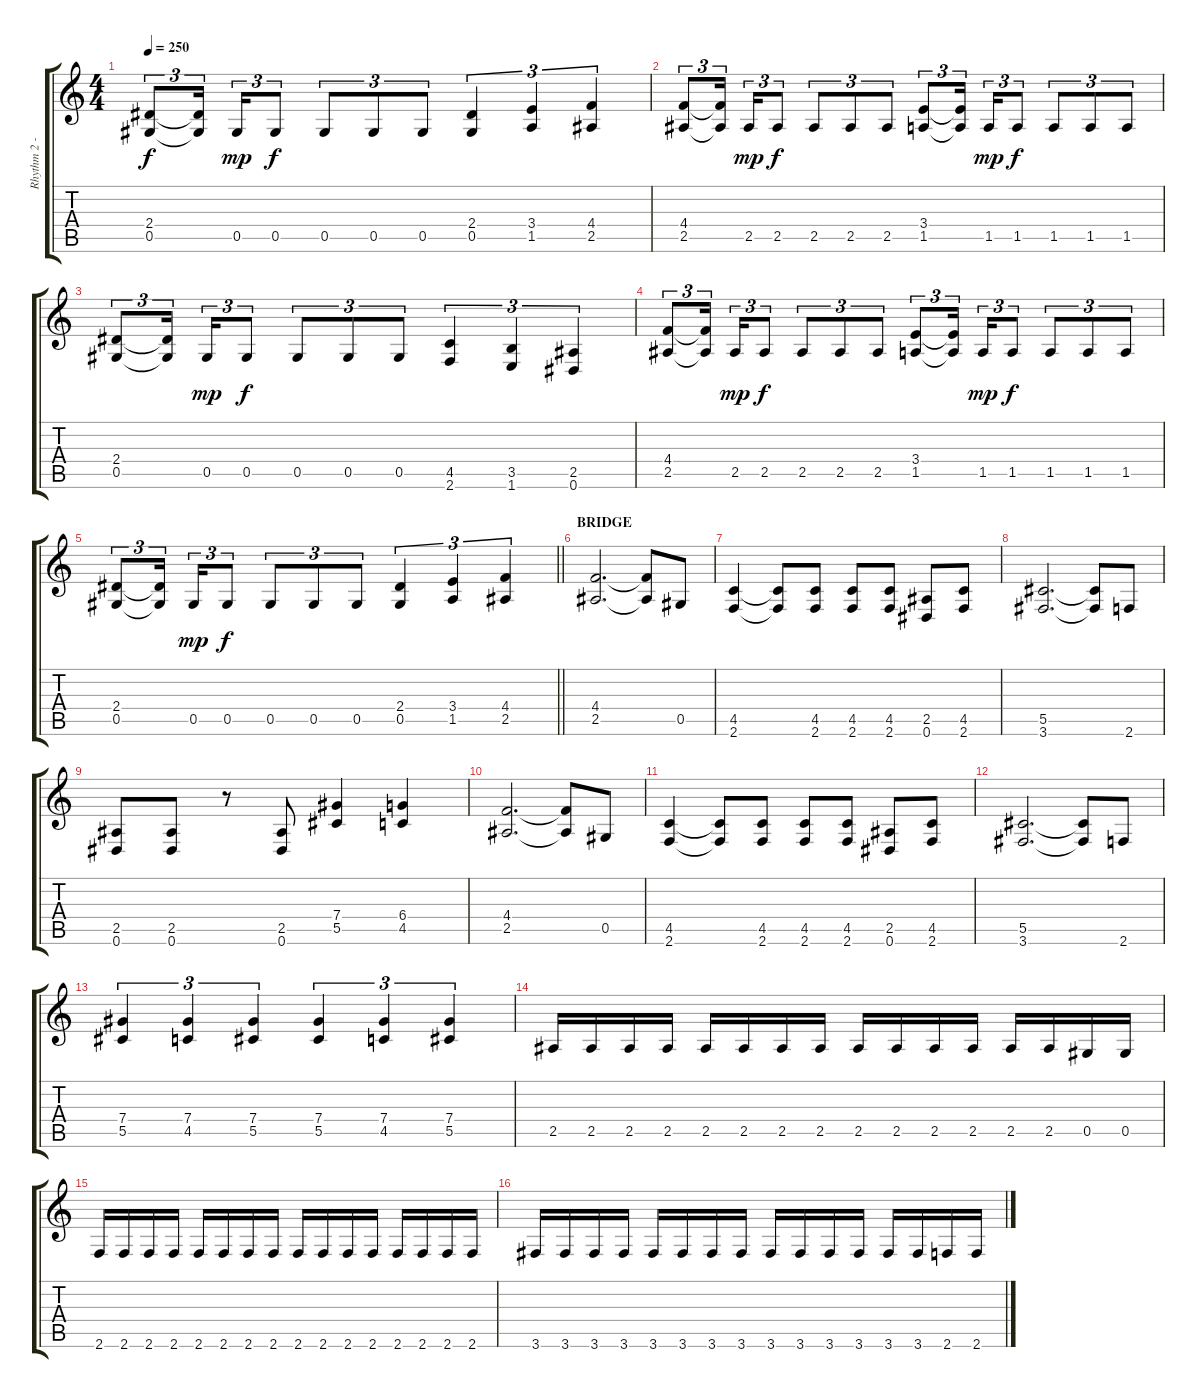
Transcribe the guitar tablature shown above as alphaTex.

\track ("Rhythm 2 - Ronny Dorian" "Rhythm 2 -") {instrument overdrivenguitar}
\staff {score tabs}
\tuning (Eb4 Bb3 Gb3 Db3 Ab2 Eb2) {hide}
\ts (4 4)
\tempo 250
\clef g2
\ks c
(2.4 0.5).8{tu (3 2) dy f} (2.4{t} 0.5{t}).16{tu (3 2) beam splitsecondary} 0.5.16{tu (3 2) dy mp} 0.5.8{tu (3 2) dy f} 0.5.8{tu (3 2)} 0.5.8{tu (3 2)} 0.5.8{tu (3 2)} (2.4 0.5).4{tu (3 2)} (3.4 1.5).4{tu (3 2)} (4.4 2.5).4{tu (3 2)} |
(4.4 2.5).8{tu (3 2)} (4.4{t} 2.5{t}).16{tu (3 2) beam splitsecondary} 2.5.16{tu (3 2) dy mp} 2.5.8{tu (3 2) dy f} 2.5.8{tu (3 2)} 2.5.8{tu (3 2)} 2.5.8{tu (3 2)} (3.4 1.5).8{tu (3 2)} (3.4{t} 1.5{t}).16{tu (3 2) beam splitsecondary} 1.5.16{tu (3 2) dy mp} 1.5.8{tu (3 2) dy f} 1.5.8{tu (3 2)} 1.5.8{tu (3 2)} 1.5.8{tu (3 2)} |
(2.4 0.5).8{tu (3 2)} (2.4{t} 0.5{t}).16{tu (3 2) beam splitsecondary} 0.5.16{tu (3 2) dy mp} 0.5.8{tu (3 2) dy f} 0.5.8{tu (3 2)} 0.5.8{tu (3 2)} 0.5.8{tu (3 2)} (4.5 2.6).4{tu (3 2)} (3.5 1.6).4{tu (3 2)} (2.5 0.6).4{tu (3 2)} |
(4.4 2.5).8{tu (3 2)} (4.4{t} 2.5{t}).16{tu (3 2) beam splitsecondary} 2.5.16{tu (3 2) dy mp} 2.5.8{tu (3 2) dy f} 2.5.8{tu (3 2)} 2.5.8{tu (3 2)} 2.5.8{tu (3 2)} (3.4 1.5).8{tu (3 2)} (3.4{t} 1.5{t}).16{tu (3 2) beam splitsecondary} 1.5.16{tu (3 2) dy mp} 1.5.8{tu (3 2) dy f} 1.5.8{tu (3 2)} 1.5.8{tu (3 2)} 1.5.8{tu (3 2)} |
\barLineRight lightlight
(2.4 0.5).8{tu (3 2)} (2.4{t} 0.5{t}).16{tu (3 2) beam splitsecondary} 0.5.16{tu (3 2) dy mp} 0.5.8{tu (3 2) dy f} 0.5.8{tu (3 2)} 0.5.8{tu (3 2)} 0.5.8{tu (3 2)} (2.4 0.5).4{tu (3 2)} (3.4 1.5).4{tu (3 2)} (4.4 2.5).4{tu (3 2)} |
\section ("" "BRIDGE")
(4.4 2.5).2{d} (4.4{t} 2.5{t}).8 0.5.8 |
(4.5 2.6).4 (4.5{t} 2.6{t}).8 (4.5 2.6).8 (4.5 2.6).8 (4.5 2.6).8 (2.5 0.6).8 (4.5 2.6).8 |
(5.5 3.6).2{d} (5.5{t} 3.6{t}).8 2.6.8 |
(2.5 0.6).8 (2.5 0.6).8 r.8 (2.5 0.6).8 (7.4 5.5).4 (6.4 4.5).4 |
(4.4 2.5).2{d} (4.4{t} 2.5{t}).8 0.5.8 |
(4.5 2.6).4 (4.5{t} 2.6{t}).8 (4.5 2.6).8 (4.5 2.6).8 (4.5 2.6).8 (2.5 0.6).8 (4.5 2.6).8 |
(5.5 3.6).2{d} (5.5{t} 3.6{t}).8 2.6.8 |
(7.4 5.5).4{tu (3 2)} (7.4 4.5).4{tu (3 2)} (7.4 5.5).4{tu (3 2)} (7.4 5.5).4{tu (3 2)} (7.4 4.5).4{tu (3 2)} (7.4 5.5).4{tu (3 2)} |
2.5.16 2.5.16 2.5.16 2.5.16 2.5.16 2.5.16 2.5.16 2.5.16 2.5.16 2.5.16 2.5.16 2.5.16 2.5.16 2.5.16 0.5.16 0.5.16 |
2.6.16 2.6.16 2.6.16 2.6.16 2.6.16 2.6.16 2.6.16 2.6.16 2.6.16 2.6.16 2.6.16 2.6.16 2.6.16 2.6.16 2.6.16 2.6.16 |
3.6.16 3.6.16 3.6.16 3.6.16 3.6.16 3.6.16 3.6.16 3.6.16 3.6.16 3.6.16 3.6.16 3.6.16 3.6.16 3.6.16 2.6.16 2.6.16
